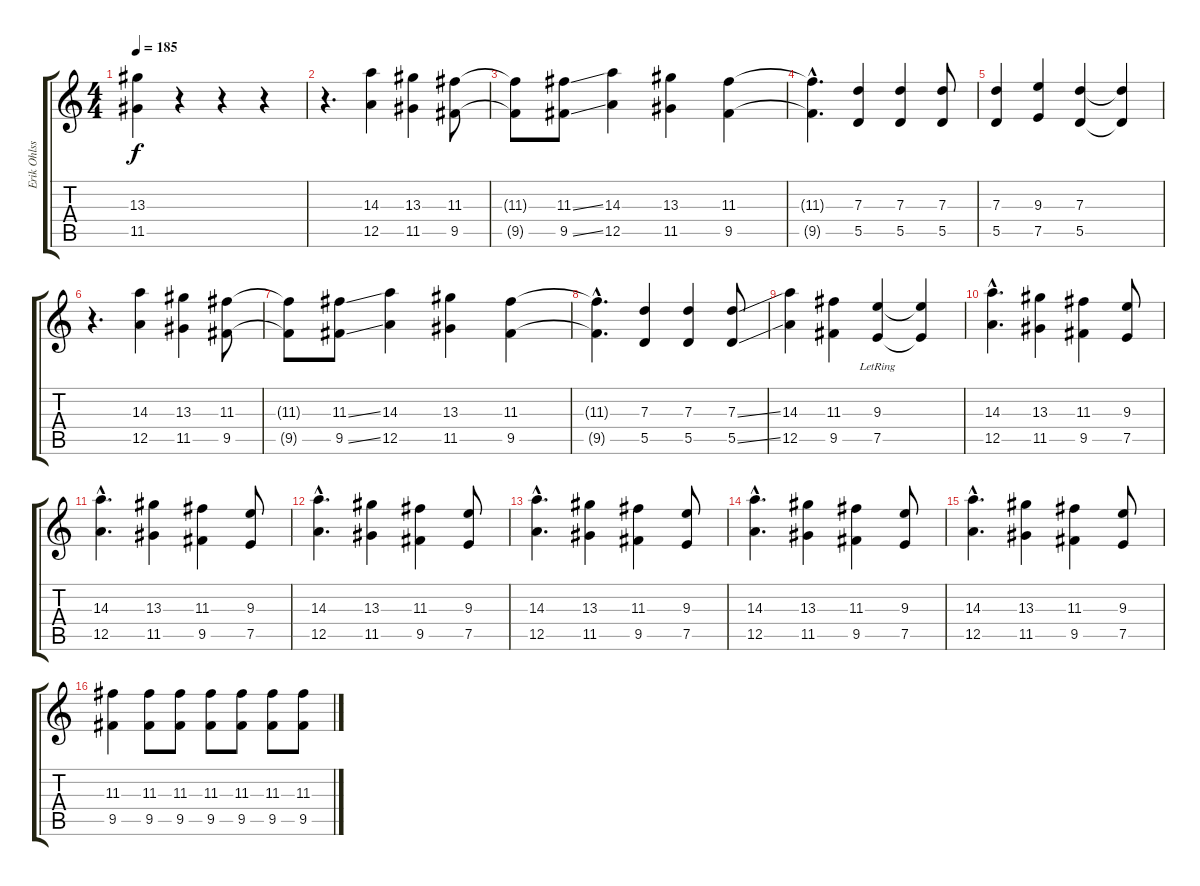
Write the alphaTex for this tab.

\track ("Erik Ohlsson" "Erik Ohlss") {instrument distortionguitar}
\staff {score tabs}
\tuning (E4 B3 G3 D3 A2 E2) {hide}
\ts (4 4)
\tempo 185
\clef g2
\ks c
(13.3 11.5).4{dy f} r.4 r.4 r.4 |
r.4{d} (14.3 12.5).4 (13.3 11.5).4 (11.3 9.5).8 |
(11.3{t} 9.5{t}).8 (11.3{ss} 9.5{ss}).8 (14.3 12.5).4 (13.3 11.5).4 (11.3 9.5).4 |
(11.3{hac t} 9.5{hac t}).4{d} (7.3 5.5).4 (7.3 5.5).4 (7.3 5.5).8 |
(7.3 5.5).4 (9.3 7.5).4 (7.3 5.5).4 (7.3{t} 5.5{t}).4 |
r.4{d} (14.3 12.5).4 (13.3 11.5).4 (11.3 9.5).8 |
(11.3{t} 9.5{t}).8 (11.3{ss} 9.5{ss}).8 (14.3 12.5).4 (13.3 11.5).4 (11.3 9.5).4 |
(11.3{hac t} 9.5{hac t}).4{d} (7.3 5.5).4 (7.3 5.5).4 (7.3{ss} 5.5{ss}).8 |
(14.3 12.5).4 (11.3 9.5).4 (9.3{lr} 7.5{lr}).4 (9.3{t} 7.5{t}).4 |
(14.3{hac} 12.5{hac}).4{d} (13.3 11.5).4 (11.3 9.5).4 (9.3 7.5).8 |
(14.3{hac} 12.5{hac}).4{d} (13.3 11.5).4 (11.3 9.5).4 (9.3 7.5).8 |
(14.3{hac} 12.5{hac}).4{d} (13.3 11.5).4 (11.3 9.5).4 (9.3 7.5).8 |
(14.3{hac} 12.5{hac}).4{d} (13.3 11.5).4 (11.3 9.5).4 (9.3 7.5).8 |
(14.3{hac} 12.5{hac}).4{d} (13.3 11.5).4 (11.3 9.5).4 (9.3 7.5).8 |
(14.3{hac} 12.5{hac}).4{d} (13.3 11.5).4 (11.3 9.5).4 (9.3 7.5).8 |
(11.3 9.5).4 (11.3 9.5).8 (11.3 9.5).8 (11.3 9.5).8 (11.3 9.5).8 (11.3 9.5).8 (11.3 9.5).8
